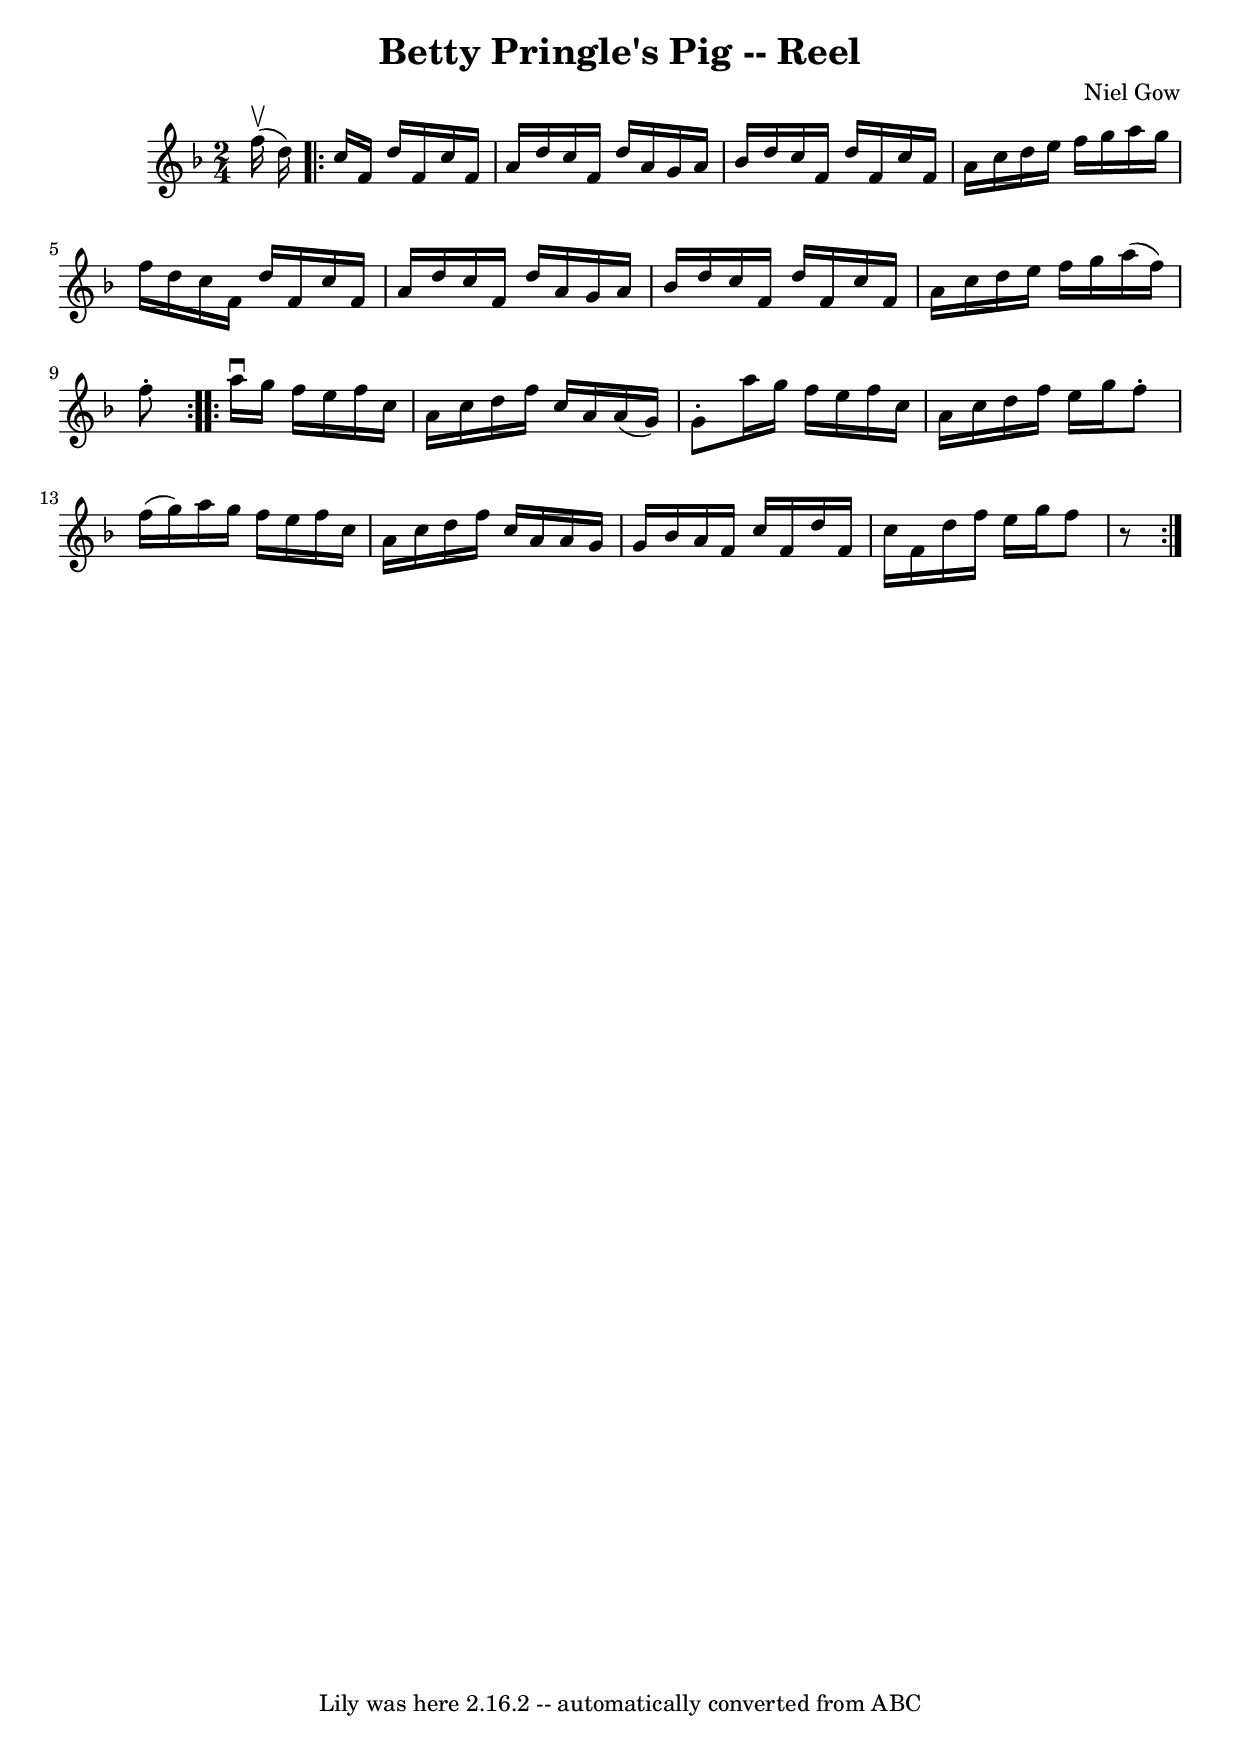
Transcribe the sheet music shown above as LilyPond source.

\version "2.16.2"
\include "Mammoth.ily"
\header {
  %% book = "Ryan's Mammoth Collection"
 composer = "Niel Gow"
 crossRefNumber = "1"
 footnotes = "\\\\254"
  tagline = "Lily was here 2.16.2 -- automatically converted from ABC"
  title = "Betty Pringle's Pig -- Reel"

}
voicedefault =  {


  \time 2/4 
  \key f \major
 f''16^\upbow(d''16) 
  \repeat volta 2 {
 c''16 f'16 d''16 f'16 c''16 f'16 a'16 d''16     |
 c''16 f'16 d''16 a'16 g'16 a'16 bf'16 d''16     |
 c''16 f'16 d''16 f'16 c''16 f'16 a'16 c''16     |
 d''16 e''16 f''16 g''16 a''16 g''16 f''16 d''16      |
 c''16 f'16 d''16 f'16 c''16 f'16 a'16 d''16    |
 c''16 f'16 d''16 a'16 g'16 a'16 bf'16 d''16    |
 c''16 f'16 d''16 f'16 c''16 f'16 a'16 c''16     |
 d''16 e''16 f''16 g''16 a''16 (f''16) f''8-.   

  }     
  \repeat volta 2 {
 a''16^\downbow g''16 f''16 e''16 f''16 c''16 a'16 c''16     |
 d''16 f''16 c''16 a'16 a'16 ( g'16) g'8-.    |
 a''16 g''16 f''16 e''16 f''16 c''16 a'16 c''16     |
 d''16 f''16 e''16 g''16 f''8-. f''16 (g''16)   |
 a''16 g''16 f''16 e''16 f''16 c''16 a'16 c''16     |
 d''16 f''16 c''16 a'16 a'16 g'16 g'16 bf'16     |
 a'16 f'16 c''16 f'16 d''16 f'16 c''16 f'16     |
 d''16 f''16 e''16 g''16   
 f''8    r8   
  }   

}

\score{
  <<

    \context Staff="default"
    {
      \voicedefault 
      
    }

  >>
  \layout {
    
  }
  \midi {
  }

}
